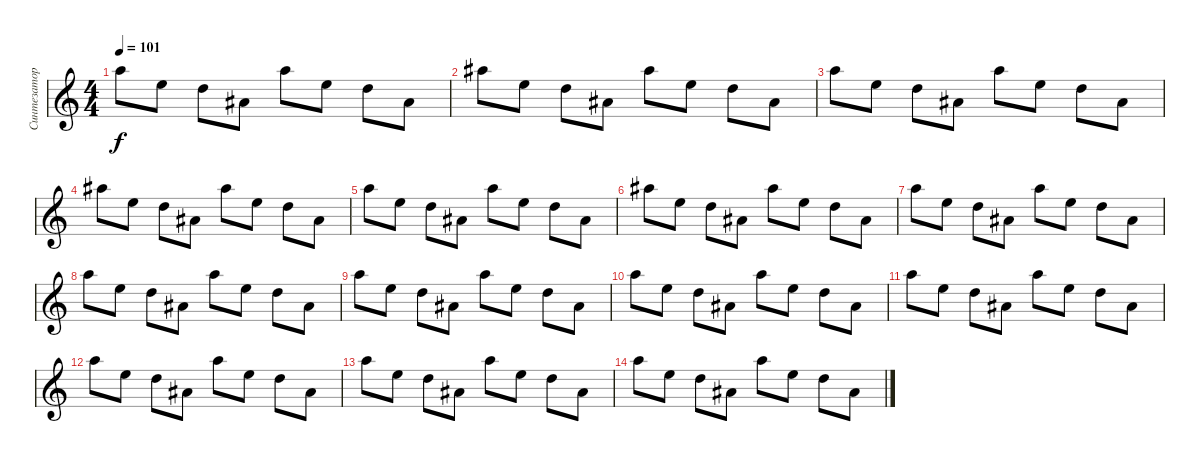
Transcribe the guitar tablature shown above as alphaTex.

\track ("Синтезатор" "Синтезатор") {instrument honkytonkpiano}
\staff {score}
\tuning (E4 B3 G3 D3 A2 E2) {hide}
\ts (4 4)
\tempo 101
\clef g2
\ks c
17.1.8{dy f} 12.1.8 10.1.8 6.1.8 17.1.8 12.1.8 10.1.8 6.1.8 |
18.1.8 12.1.8 10.1.8 6.1.8 18.1.8 12.1.8 10.1.8 6.1.8 |
17.1.8 12.1.8 10.1.8 6.1.8 17.1.8 12.1.8 10.1.8 6.1.8 |
18.1.8 12.1.8 10.1.8 6.1.8 18.1.8 12.1.8 10.1.8 6.1.8 |
17.1.8 12.1.8 10.1.8 6.1.8 17.1.8 12.1.8 10.1.8 6.1.8 |
18.1.8 12.1.8 10.1.8 6.1.8 18.1.8 12.1.8 10.1.8 6.1.8 |
17.1.8 12.1.8 10.1.8 6.1.8 17.1.8 12.1.8 10.1.8 6.1.8 |
17.1.8 12.1.8 10.1.8 6.1.8 17.1.8 12.1.8 10.1.8 6.1.8 |
17.1.8 12.1.8 10.1.8 6.1.8 17.1.8 12.1.8 10.1.8 6.1.8 |
17.1.8 12.1.8 10.1.8 6.1.8 17.1.8 12.1.8 10.1.8 6.1.8 |
17.1.8{volume 0} 12.1.8 10.1.8 6.1.8 17.1.8 12.1.8 10.1.8 6.1.8 |
17.1.8 12.1.8 10.1.8 6.1.8 17.1.8 12.1.8 10.1.8 6.1.8 |
17.1.8 12.1.8 10.1.8 6.1.8 17.1.8 12.1.8 10.1.8 6.1.8 |
17.1.8 12.1.8 10.1.8 6.1.8 17.1.8 12.1.8 10.1.8 6.1.8
